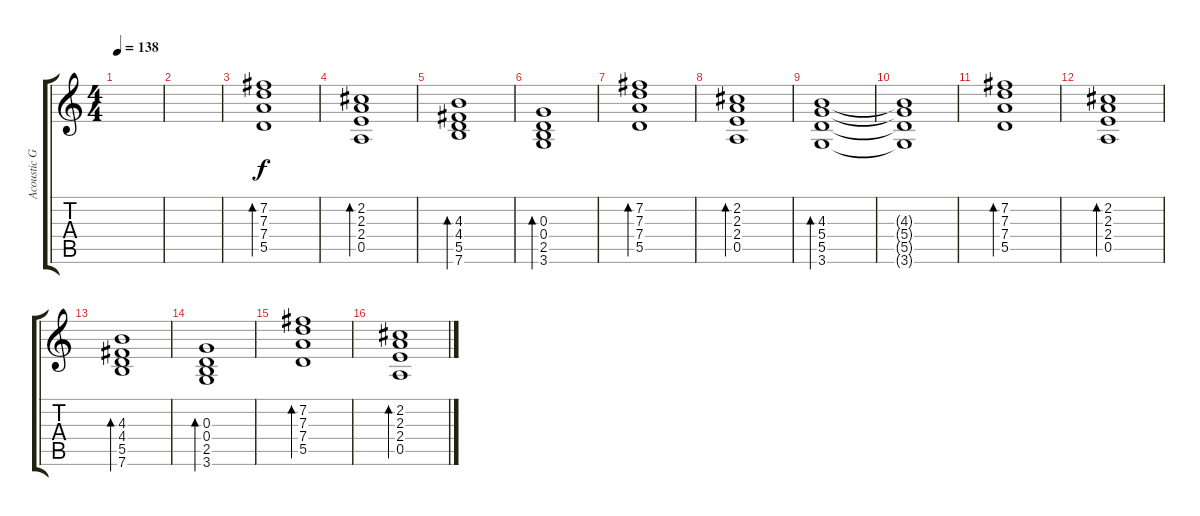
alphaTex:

\track ("Acoustic Guitar" "Acoustic G") {instrument acousticguitarsteel}
\staff {score tabs}
\tuning (E4 B3 G3 D3 A2 E2) {hide}
\ts (4 4)
\tempo 138
\clef g2
\ks c
|
|
(7.2 7.3 7.4 5.5).1{bd 120} |
(2.2 2.3 2.4 0.5).1{bd 120} |
(4.3 4.4 5.5 7.6).1{bd 120} |
(0.3 0.4 2.5 3.6).1{bd 120} |
(7.2 7.3 7.4 5.5).1{bd 120} |
(2.2 2.3 2.4 0.5).1{bd 120} |
(4.3 5.4 5.5 3.6).1{bd 120} |
(4.3{t} 5.4{t} 5.5{t} 3.6{t}).1 |
(7.2 7.3 7.4 5.5).1{bd 120} |
(2.2 2.3 2.4 0.5).1{bd 120} |
(4.3 4.4 5.5 7.6).1{bd 120} |
(0.3 0.4 2.5 3.6).1{bd 120} |
(7.2 7.3 7.4 5.5).1{bd 120} |
(2.2 2.3 2.4 0.5).1{bd 120}
